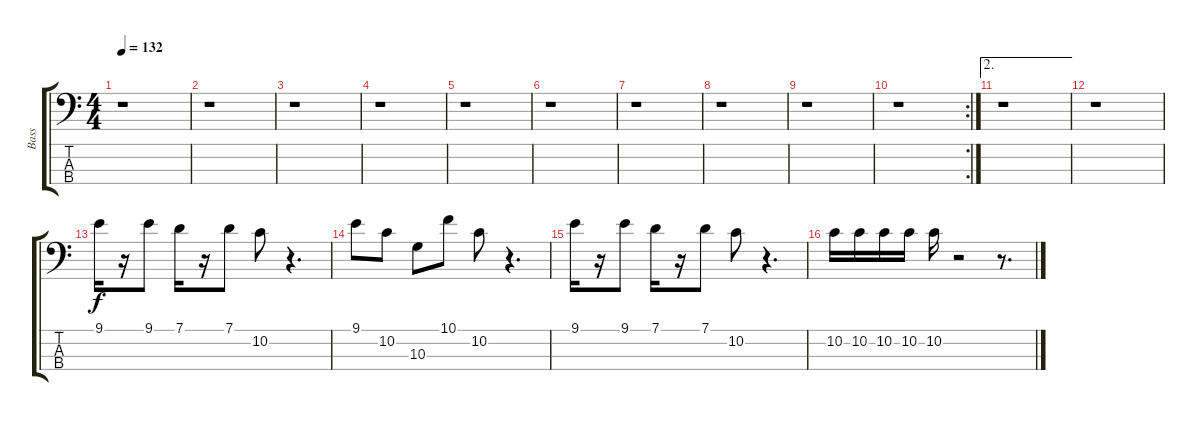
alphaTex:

\track ("Bass" "Bass") {instrument electricbassfinger}
\staff {score tabs}
\tuning (G2 D2 A1 E1) {hide}
\ts (4 4)
\tempo 132
\clef f4
\ks c
r.1{dy f} |
r.1 |
r.1 |
r.1 |
r.1 |
r.1 |
r.1 |
r.1 |
r.1 |
\rc 2
r.1 |
\ae 2
r.1 |
r.1 |
9.1.16 r.16 9.1.8 7.1.16 r.16 7.1.8 10.2.8 r.4{d} |
9.1.8 10.2.8 10.3.8 10.1.8 10.2.8 r.4{d} |
9.1.16 r.16 9.1.8 7.1.16 r.16 7.1.8 10.2.8 r.4{d} |
10.2.16 10.2.16 10.2.16 10.2.16 10.2.16 r.2 r.8{d}
